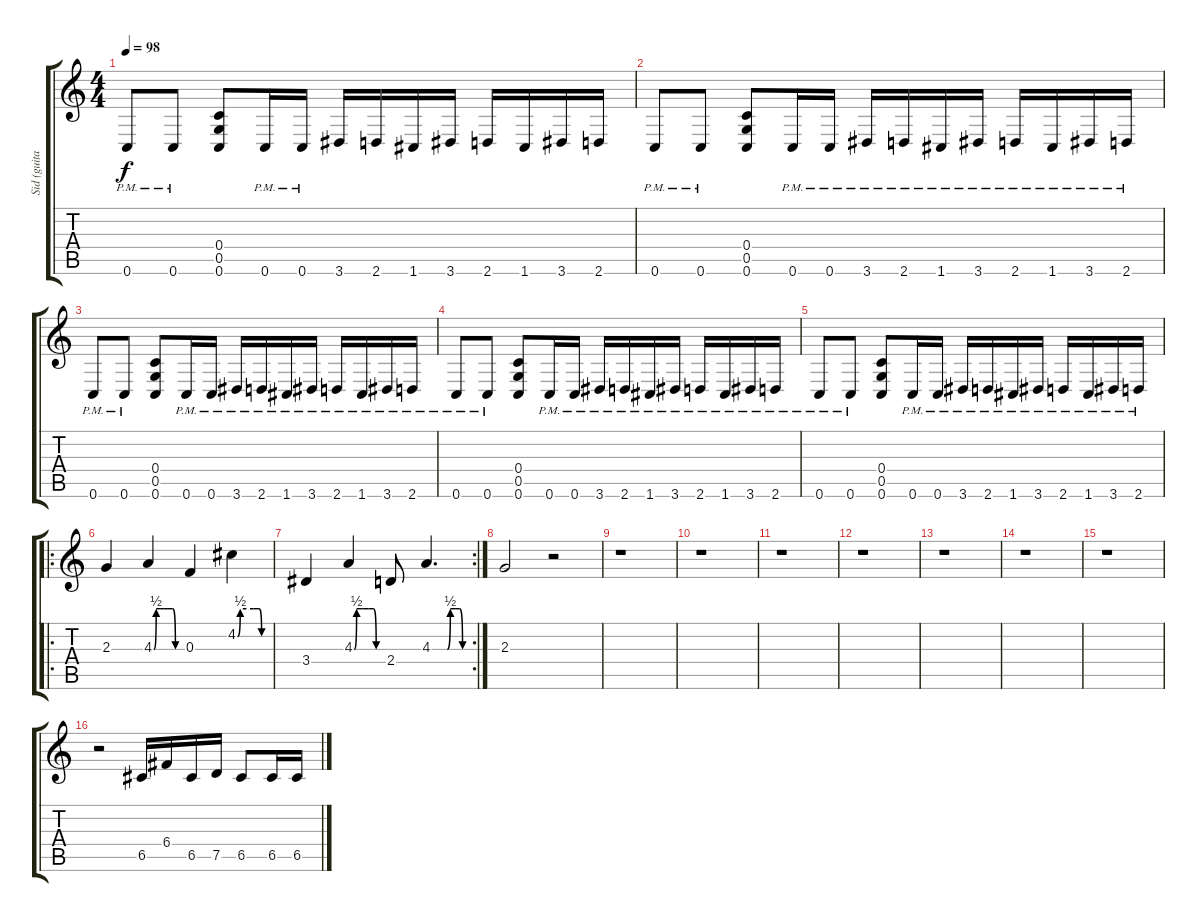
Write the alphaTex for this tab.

\track ("Sid (guitar)" "Sid (guita") {instrument electricguitarjazz}
\staff {score tabs}
\tuning (D4 A3 F3 C3 G2 C2) {hide}
\ts (4 4)
\tempo 98
\clef g2
\ks c
0.6{pm}.8{dy f} 0.6{pm}.8 (0.4 0.5 0.6).8 0.6{pm}.16 0.6{pm}.16 3.6.16 2.6.16 1.6.16 3.6.16 2.6.16 1.6.16 3.6.16 2.6.16 |
0.6{pm}.8 0.6{pm}.8 (0.4 0.5 0.6).8 0.6{pm}.16 0.6{pm}.16 3.6{pm}.16 2.6{pm}.16 1.6{pm}.16 3.6{pm}.16 2.6{pm}.16 1.6{pm}.16 3.6{pm}.16 2.6{pm}.16 |
0.6{pm}.8 0.6{pm}.8 (0.4 0.5 0.6).8 0.6{pm}.16 0.6{pm}.16 3.6{pm}.16 2.6{pm}.16 1.6{pm}.16 3.6{pm}.16 2.6{pm}.16 1.6{pm}.16 3.6{pm}.16 2.6{pm}.16 |
0.6{pm}.8 0.6{pm}.8 (0.4 0.5 0.6).8 0.6{pm}.16 0.6{pm}.16 3.6{pm}.16 2.6{pm}.16 1.6{pm}.16 3.6{pm}.16 2.6{pm}.16 1.6{pm}.16 3.6{pm}.16 2.6{pm}.16 |
0.6{pm}.8 0.6{pm}.8 (0.4 0.5 0.6).8 0.6{pm}.16 0.6{pm}.16 3.6{pm}.16 2.6{pm}.16 1.6{pm}.16 3.6{pm}.16 2.6{pm}.16 1.6{pm}.16 3.6{pm}.16 2.6{pm}.16 |
\ro
2.3.4 4.3{be (custom 0 0 5 2 15 2 20 2 30 2 40 2 46 0 60 0)}.4 0.3.4 4.2{be (custom 0 0 5 2 30 2 40 2 45 0 60 0)}.4 |
\rc 2
3.4.4 4.3{be (custom 0 0 5 2 15 2 20 2 30 2 40 2 46 0 60 0)}.4 2.4.8 4.3{be (custom 0 0 25 0 30 2 39 2 45 2 50 0 60 0)}.4{d} |
2.3.2 r.2 |
r.1 |
r.1 |
r.1 |
r.1 |
r.1 |
r.1 |
r.1 |
r.2{instrument distortionguitar} 6.5.16 6.4.16 6.5.16 7.5.16 6.5.8 6.5.16 6.5.16
